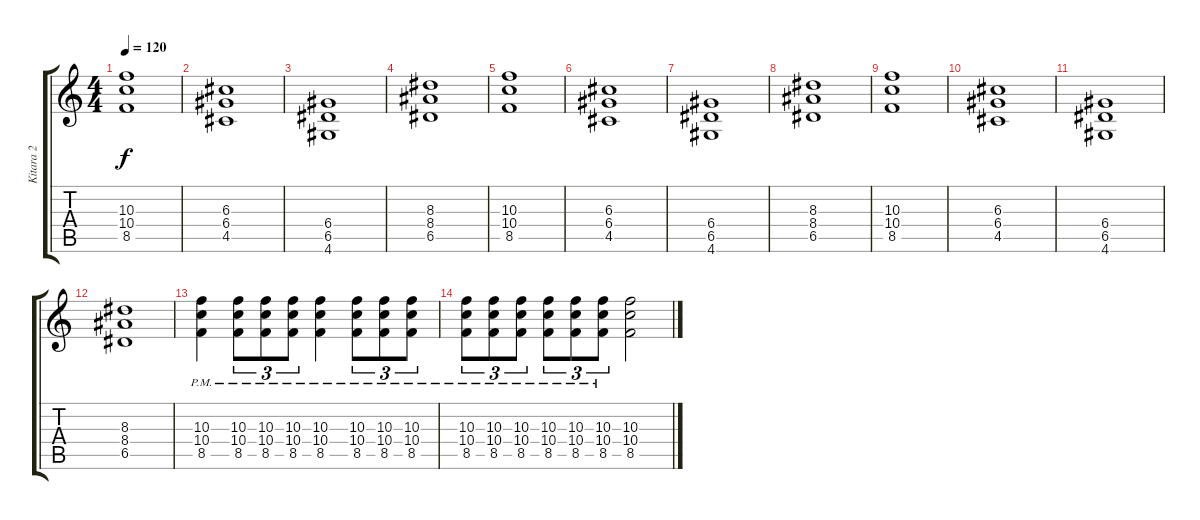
\track ("Kitara 2" "Kitara 2") {instrument distortionguitar}
\staff {score tabs}
\tuning (E4 B3 G3 D3 A2 E2) {hide}
\ts (4 4)
\tempo 120
\clef g2
\ks c
(10.3 10.4 8.5).1{dy f} |
(6.3 6.4 4.5).1 |
(6.4 6.5 4.6).1 |
(8.3 8.4 6.5).1 |
(10.3 10.4 8.5).1 |
(6.3 6.4 4.5).1 |
(6.4 6.5 4.6).1 |
(8.3 8.4 6.5).1 |
(10.3 10.4 8.5).1 |
(6.3 6.4 4.5).1 |
(6.4 6.5 4.6).1 |
(8.3 8.4 6.5).1 |
(10.3{pm} 10.4{pm} 8.5{pm}).4 (10.3{pm} 10.4{pm} 8.5{pm}).8{tu (3 2)} (10.3{pm} 10.4{pm} 8.5{pm}).8{tu (3 2)} (10.3{pm} 10.4{pm} 8.5{pm}).8{tu (3 2)} (10.3{pm} 10.4{pm} 8.5{pm}).4 (10.3{pm} 10.4{pm} 8.5{pm}).8{tu (3 2)} (10.3{pm} 10.4{pm} 8.5{pm}).8{tu (3 2)} (10.3{pm} 10.4{pm} 8.5{pm}).8{tu (3 2)} |
(10.3{pm} 10.4{pm} 8.5{pm}).8{tu (3 2)} (10.3{pm} 10.4{pm} 8.5{pm}).8{tu (3 2)} (10.3{pm} 10.4{pm} 8.5{pm}).8{tu (3 2)} (10.3{pm} 10.4{pm} 8.5{pm}).8{tu (3 2)} (10.3{pm} 10.4{pm} 8.5{pm}).8{tu (3 2)} (10.3{pm} 10.4{pm} 8.5{pm}).8{tu (3 2)} (10.3 10.4 8.5).2
